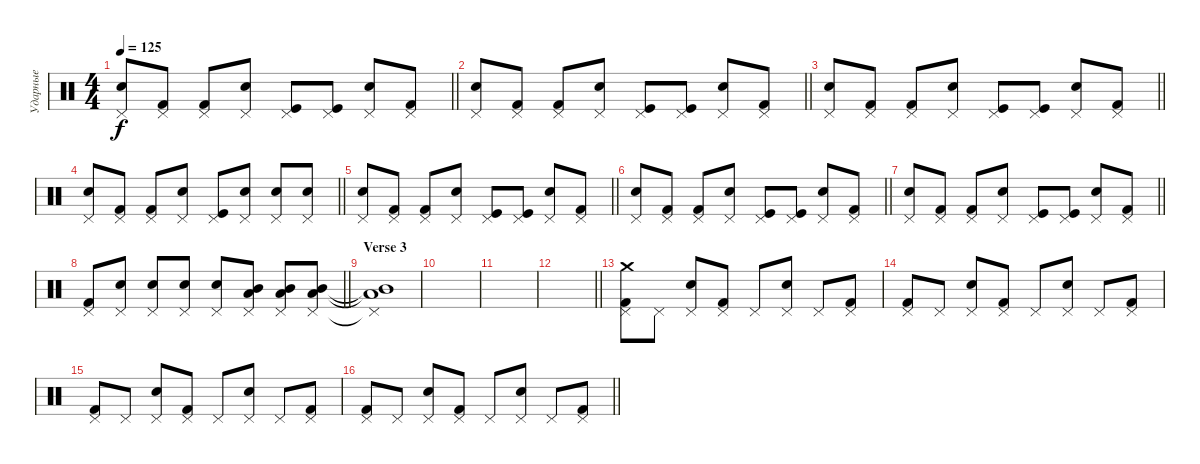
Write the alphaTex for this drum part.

\track ("Ударные" "Ударные") {instrument percussion}
\staff {score}
\articulation defaults
\ts (4 4)
\tempo 125
\clef neutral
\barLineRight lightlight
\ks c
("Electric Snare (hit)" "Pedal Hi-Hat (hit)").8{dy f} ("Kick (hit) 2" "Pedal Hi-Hat (hit)").8 ("Kick (hit) 2" "Pedal Hi-Hat (hit)").8 ("Electric Snare (hit)" "Pedal Hi-Hat (hit)").8 ("Kick (hit)" "Pedal Hi-Hat (hit)").8 ("Kick (hit)" "Pedal Hi-Hat (hit)").8 ("Electric Snare (hit)" "Pedal Hi-Hat (hit)").8 ("Kick (hit) 2" "Pedal Hi-Hat (hit)").8 |
\barLineRight lightlight
("Electric Snare (hit)" "Pedal Hi-Hat (hit)").8 ("Kick (hit) 2" "Pedal Hi-Hat (hit)").8 ("Kick (hit) 2" "Pedal Hi-Hat (hit)").8 ("Electric Snare (hit)" "Pedal Hi-Hat (hit)").8 ("Kick (hit)" "Pedal Hi-Hat (hit)").8 ("Kick (hit)" "Pedal Hi-Hat (hit)").8 ("Electric Snare (hit)" "Pedal Hi-Hat (hit)").8 ("Kick (hit) 2" "Pedal Hi-Hat (hit)").8 |
\barLineRight lightlight
("Electric Snare (hit)" "Pedal Hi-Hat (hit)").8 ("Kick (hit) 2" "Pedal Hi-Hat (hit)").8 ("Kick (hit) 2" "Pedal Hi-Hat (hit)").8 ("Electric Snare (hit)" "Pedal Hi-Hat (hit)").8 ("Kick (hit)" "Pedal Hi-Hat (hit)").8 ("Kick (hit)" "Pedal Hi-Hat (hit)").8 ("Electric Snare (hit)" "Pedal Hi-Hat (hit)").8 ("Kick (hit) 2" "Pedal Hi-Hat (hit)").8 |
\barLineRight lightlight
("Electric Snare (hit)" "Pedal Hi-Hat (hit)").8 ("Kick (hit) 2" "Pedal Hi-Hat (hit)").8 ("Kick (hit) 2" "Pedal Hi-Hat (hit)").8 ("Electric Snare (hit)" "Pedal Hi-Hat (hit)").8 ("Kick (hit)" "Pedal Hi-Hat (hit)").8 ("Electric Snare (hit)" "Pedal Hi-Hat (hit)").8 ("Electric Snare (hit)" "Pedal Hi-Hat (hit)").8 ("Electric Snare (hit)" "Pedal Hi-Hat (hit)").8 |
\barLineRight lightlight
("Electric Snare (hit)" "Pedal Hi-Hat (hit)").8 ("Kick (hit) 2" "Pedal Hi-Hat (hit)").8 ("Kick (hit) 2" "Pedal Hi-Hat (hit)").8 ("Electric Snare (hit)" "Pedal Hi-Hat (hit)").8 ("Kick (hit)" "Pedal Hi-Hat (hit)").8 ("Kick (hit)" "Pedal Hi-Hat (hit)").8 ("Electric Snare (hit)" "Pedal Hi-Hat (hit)").8 ("Kick (hit) 2" "Pedal Hi-Hat (hit)").8 |
\barLineRight lightlight
("Electric Snare (hit)" "Pedal Hi-Hat (hit)").8 ("Kick (hit) 2" "Pedal Hi-Hat (hit)").8 ("Kick (hit) 2" "Pedal Hi-Hat (hit)").8 ("Electric Snare (hit)" "Pedal Hi-Hat (hit)").8 ("Kick (hit)" "Pedal Hi-Hat (hit)").8 ("Kick (hit)" "Pedal Hi-Hat (hit)").8 ("Electric Snare (hit)" "Pedal Hi-Hat (hit)").8 ("Kick (hit) 2" "Pedal Hi-Hat (hit)").8 |
\barLineRight lightlight
("Electric Snare (hit)" "Pedal Hi-Hat (hit)").8 ("Kick (hit) 2" "Pedal Hi-Hat (hit)").8 ("Kick (hit) 2" "Pedal Hi-Hat (hit)").8 ("Electric Snare (hit)" "Pedal Hi-Hat (hit)").8 ("Kick (hit)" "Pedal Hi-Hat (hit)").8 ("Kick (hit)" "Pedal Hi-Hat (hit)").8 ("Electric Snare (hit)" "Pedal Hi-Hat (hit)").8 ("Kick (hit) 2" "Pedal Hi-Hat (hit)").8 |
\barLineRight lightlight
("Kick (hit) 2" "Pedal Hi-Hat (hit)").8 ("Electric Snare (hit)" "Pedal Hi-Hat (hit)").8 ("Electric Snare (hit)" "Pedal Hi-Hat (hit)").8 ("Electric Snare (hit)" "Pedal Hi-Hat (hit)").8 ("Electric Snare (hit)" "Pedal Hi-Hat (hit)").8 ("Low Tom (hit)" "Mid Tom (hit)" "Pedal Hi-Hat (hit)").8 ("Low Tom (hit)" "Mid Tom (hit)" "Pedal Hi-Hat (hit)").8 ("Low Tom (hit)" "Mid Tom (hit)" "Pedal Hi-Hat (hit)").8 |
\section ("" "Verse 3")
("Low Tom (hit)"{t} "Mid Tom (hit)"{t} "Pedal Hi-Hat (hit)"{t}).1 |
|
|
\barLineRight lightlight
|
("Kick (hit) 2" "Crash medium (hit)" "Pedal Hi-Hat (hit)").8 "Pedal Hi-Hat (hit)".8 ("Electric Snare (hit)" "Pedal Hi-Hat (hit)").8 ("Kick (hit) 2" "Pedal Hi-Hat (hit)").8 "Pedal Hi-Hat (hit)".8 ("Electric Snare (hit)" "Pedal Hi-Hat (hit)").8 "Pedal Hi-Hat (hit)".8 ("Kick (hit) 2" "Pedal Hi-Hat (hit)").8 |
("Kick (hit) 2" "Pedal Hi-Hat (hit)").8 "Pedal Hi-Hat (hit)".8 ("Electric Snare (hit)" "Pedal Hi-Hat (hit)").8 ("Kick (hit) 2" "Pedal Hi-Hat (hit)").8 "Pedal Hi-Hat (hit)".8 ("Electric Snare (hit)" "Pedal Hi-Hat (hit)").8 "Pedal Hi-Hat (hit)".8 ("Kick (hit) 2" "Pedal Hi-Hat (hit)").8 |
("Kick (hit) 2" "Pedal Hi-Hat (hit)").8 "Pedal Hi-Hat (hit)".8 ("Electric Snare (hit)" "Pedal Hi-Hat (hit)").8 ("Kick (hit) 2" "Pedal Hi-Hat (hit)").8 "Pedal Hi-Hat (hit)".8 ("Electric Snare (hit)" "Pedal Hi-Hat (hit)").8 "Pedal Hi-Hat (hit)".8 ("Kick (hit) 2" "Pedal Hi-Hat (hit)").8 |
\barLineRight lightlight
("Kick (hit) 2" "Pedal Hi-Hat (hit)").8 "Pedal Hi-Hat (hit)".8 ("Electric Snare (hit)" "Pedal Hi-Hat (hit)").8 ("Kick (hit) 2" "Pedal Hi-Hat (hit)").8 "Pedal Hi-Hat (hit)".8 ("Electric Snare (hit)" "Pedal Hi-Hat (hit)").8 "Pedal Hi-Hat (hit)".8 ("Kick (hit) 2" "Pedal Hi-Hat (hit)").8
